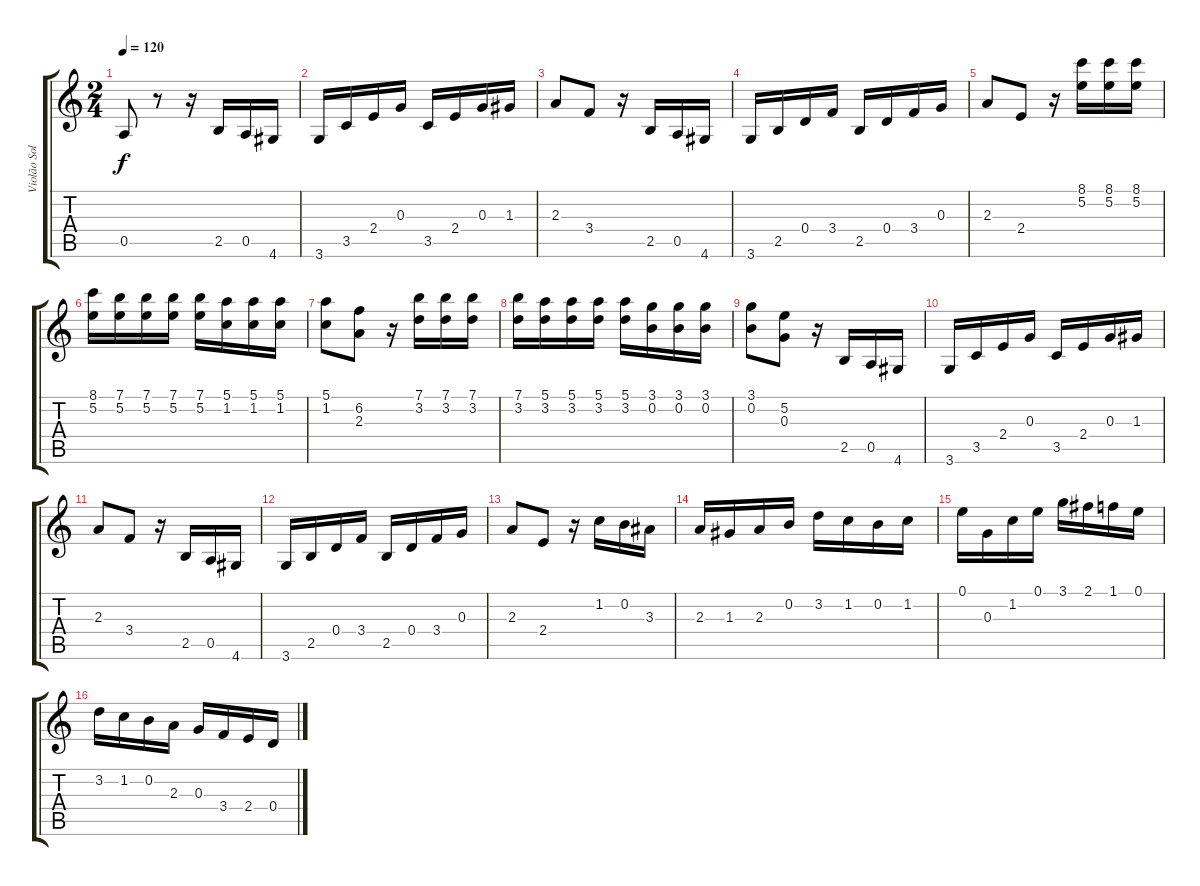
\track ("Violão Solo" "Violão Sol") {instrument acousticguitarnylon}
\staff {score tabs}
\tuning (E4 B3 G3 D3 A2 E2) {hide}
\ts (2 4)
\tempo 120
\clef g2
\ks c
0.5.8{dy f} r.8 r.16 2.5.16 0.5.16 4.6.16 |
3.6.16 3.5.16 2.4.16 0.3.16 3.5.16 2.4.16 0.3.16 1.3.16 |
2.3.8 3.4.8 r.16 2.5.16 0.5.16 4.6.16 |
3.6.16 2.5.16 0.4.16 3.4.16 2.5.16 0.4.16 3.4.16 0.3.16 |
2.3.8 2.4.8 r.16 (8.1 5.2).16 (8.1 5.2).16 (8.1 5.2).16 |
(8.1 5.2).16 (7.1 5.2).16 (7.1 5.2).16 (7.1 5.2).16 (7.1 5.2).16 (5.1 1.2).16 (5.1 1.2).16 (5.1 1.2).16 |
(5.1 1.2).8 (6.2 2.3).8 r.16 (7.1 3.2).16 (7.1 3.2).16 (7.1 3.2).16 |
(7.1 3.2).16 (5.1 3.2).16 (5.1 3.2).16 (5.1 3.2).16 (5.1 3.2).16 (3.1 0.2).16 (3.1 0.2).16 (3.1 0.2).16 |
(3.1 0.2).8 (5.2 0.3).8 r.16 2.5.16 0.5.16 4.6.16 |
3.6.16 3.5.16 2.4.16 0.3.16 3.5.16 2.4.16 0.3.16 1.3.16 |
2.3.8 3.4.8 r.16 2.5.16 0.5.16 4.6.16 |
3.6.16 2.5.16 0.4.16 3.4.16 2.5.16 0.4.16 3.4.16 0.3.16 |
2.3.8 2.4.8 r.16 1.2.16 0.2.16 3.3.16 |
2.3.16 1.3.16 2.3.16 0.2.16 3.2.16 1.2.16 0.2.16 1.2.16 |
0.1.16 0.3.16 1.2.16 0.1.16 3.1.16 2.1.16 1.1.16 0.1.16 |
3.2.16 1.2.16 0.2.16 2.3.16 0.3.16 3.4.16 2.4.16 0.4.16
